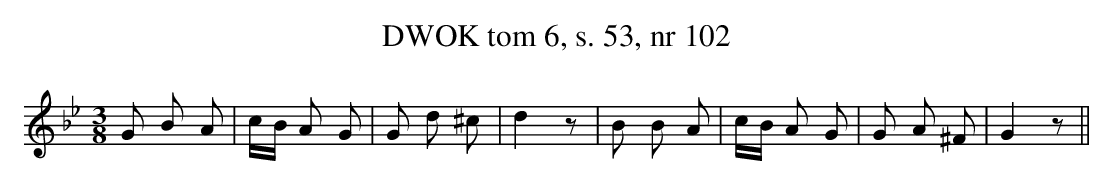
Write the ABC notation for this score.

X:1
T:DWOK tom 6, s. 53, nr 102
L:1/16
M:3/8
K:Bb
G2 B2 A2|cB A2 G2|G2 d2 ^c2|d4 z2|B2 B2 A2|cB A2 G2|G2 A2 ^F2|G4 z2||
